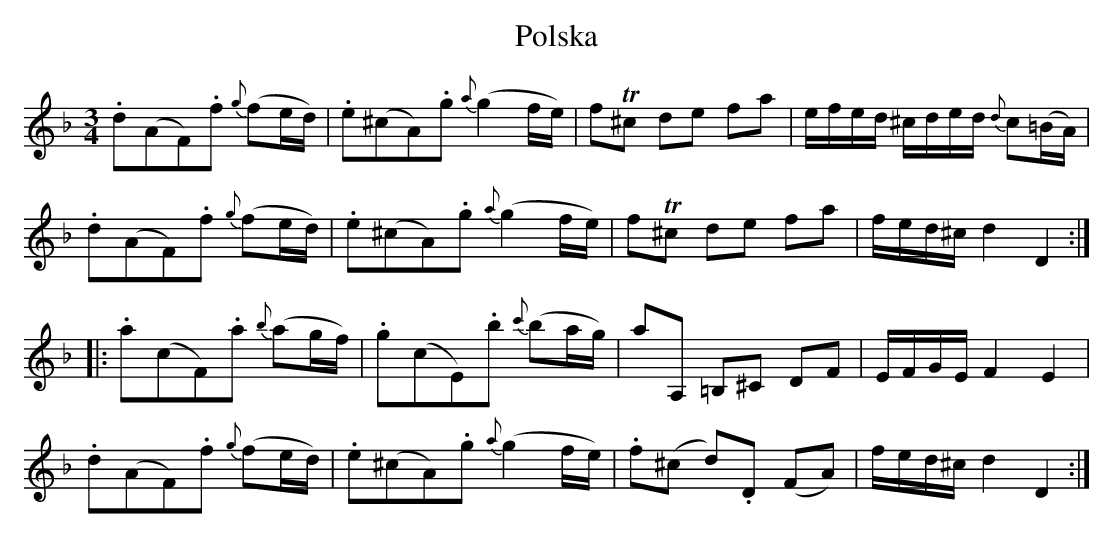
X:1
T:Polska
M:3/4
L:1/8
K:Dm
.d(AF).f {g}(fe/d/) | .e(^cA).g {a}(g2f/e/) | fT^c de fa | e/f/e/d/ ^c/d/e/d/ {d}c(=B/A/) |
.d(AF).f {g}(fe/d/) | .e(^cA).g {a}(g2f/e/) | fT^c de fa | f/e/d/^c/ d2 D2 ::
.a(cF).a {b}(ag/f/) | .g(cE).b {c'}(ba/g/) | aA, =B,^C DF | E/F/G/E/ F2 E2 |
.d(AF).f {g}(fe/d/) | .e(^cA).g {a}(g2f/e/) |.f(^c d).D (FA)| f/e/d/^c/ d2 D2 :|
